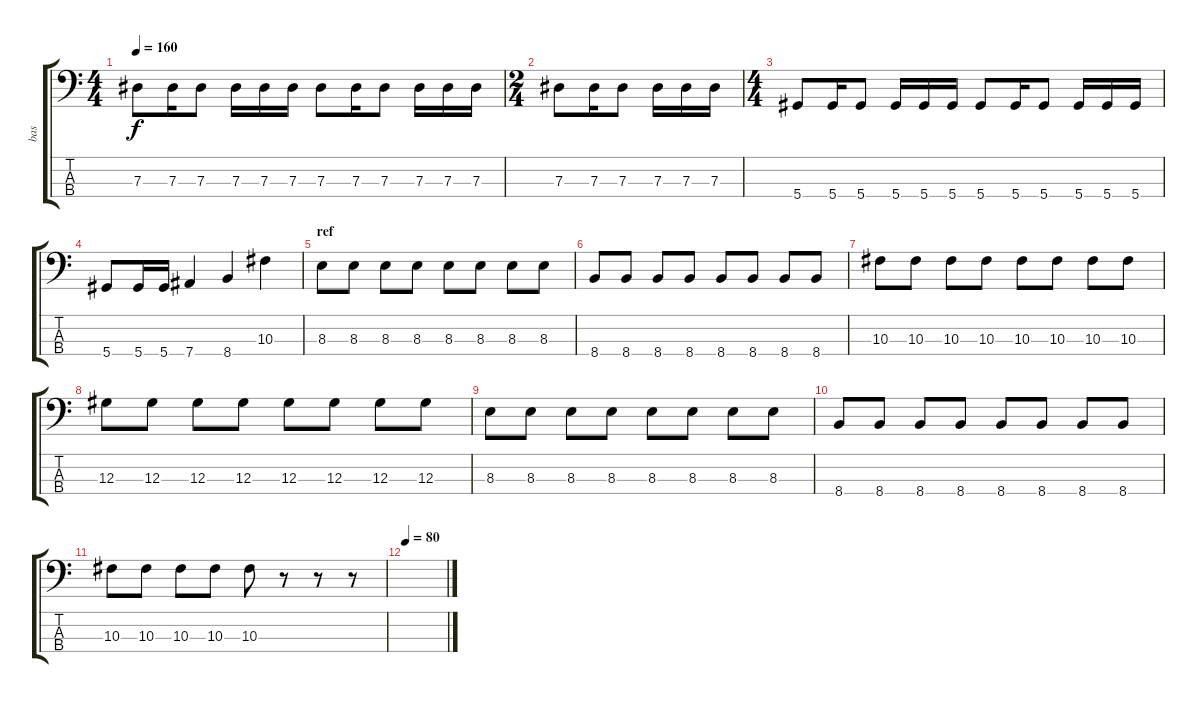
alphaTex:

\track ("bas" "bas") {instrument electricbasspick}
\staff {score tabs}
\tuning (Gb2 Db2 Ab1 Eb1) {hide}
\ts (4 4)
\tempo 160
\clef f4
\ks c
7.3.8{dy f} 7.3.16 7.3.8 7.3.16 7.3.16 7.3.16 7.3.8 7.3.16 7.3.8 7.3.16 7.3.16 7.3.16 |
\ts (2 4)
7.3.8 7.3.16 7.3.8 7.3.16 7.3.16 7.3.16 |
\ts (4 4)
5.4.8 5.4.16 5.4.8 5.4.16 5.4.16 5.4.16 5.4.8 5.4.16 5.4.8 5.4.16 5.4.16 5.4.16 |
5.4.8 5.4.16 5.4.16 7.4.4 8.4.4 10.3.4 |
\section ("" "ref")
8.3.8 8.3.8 8.3.8 8.3.8 8.3.8 8.3.8 8.3.8 8.3.8 |
8.4.8 8.4.8 8.4.8 8.4.8 8.4.8 8.4.8 8.4.8 8.4.8 |
10.3.8 10.3.8 10.3.8 10.3.8 10.3.8 10.3.8 10.3.8 10.3.8 |
12.3.8 12.3.8 12.3.8 12.3.8 12.3.8 12.3.8 12.3.8 12.3.8 |
8.3.8 8.3.8 8.3.8 8.3.8 8.3.8 8.3.8 8.3.8 8.3.8 |
8.4.8 8.4.8 8.4.8 8.4.8 8.4.8 8.4.8 8.4.8 8.4.8 |
10.3.8 10.3.8 10.3.8 10.3.8 10.3.8 r.8 r.8 r.8 |
\tempo 80
